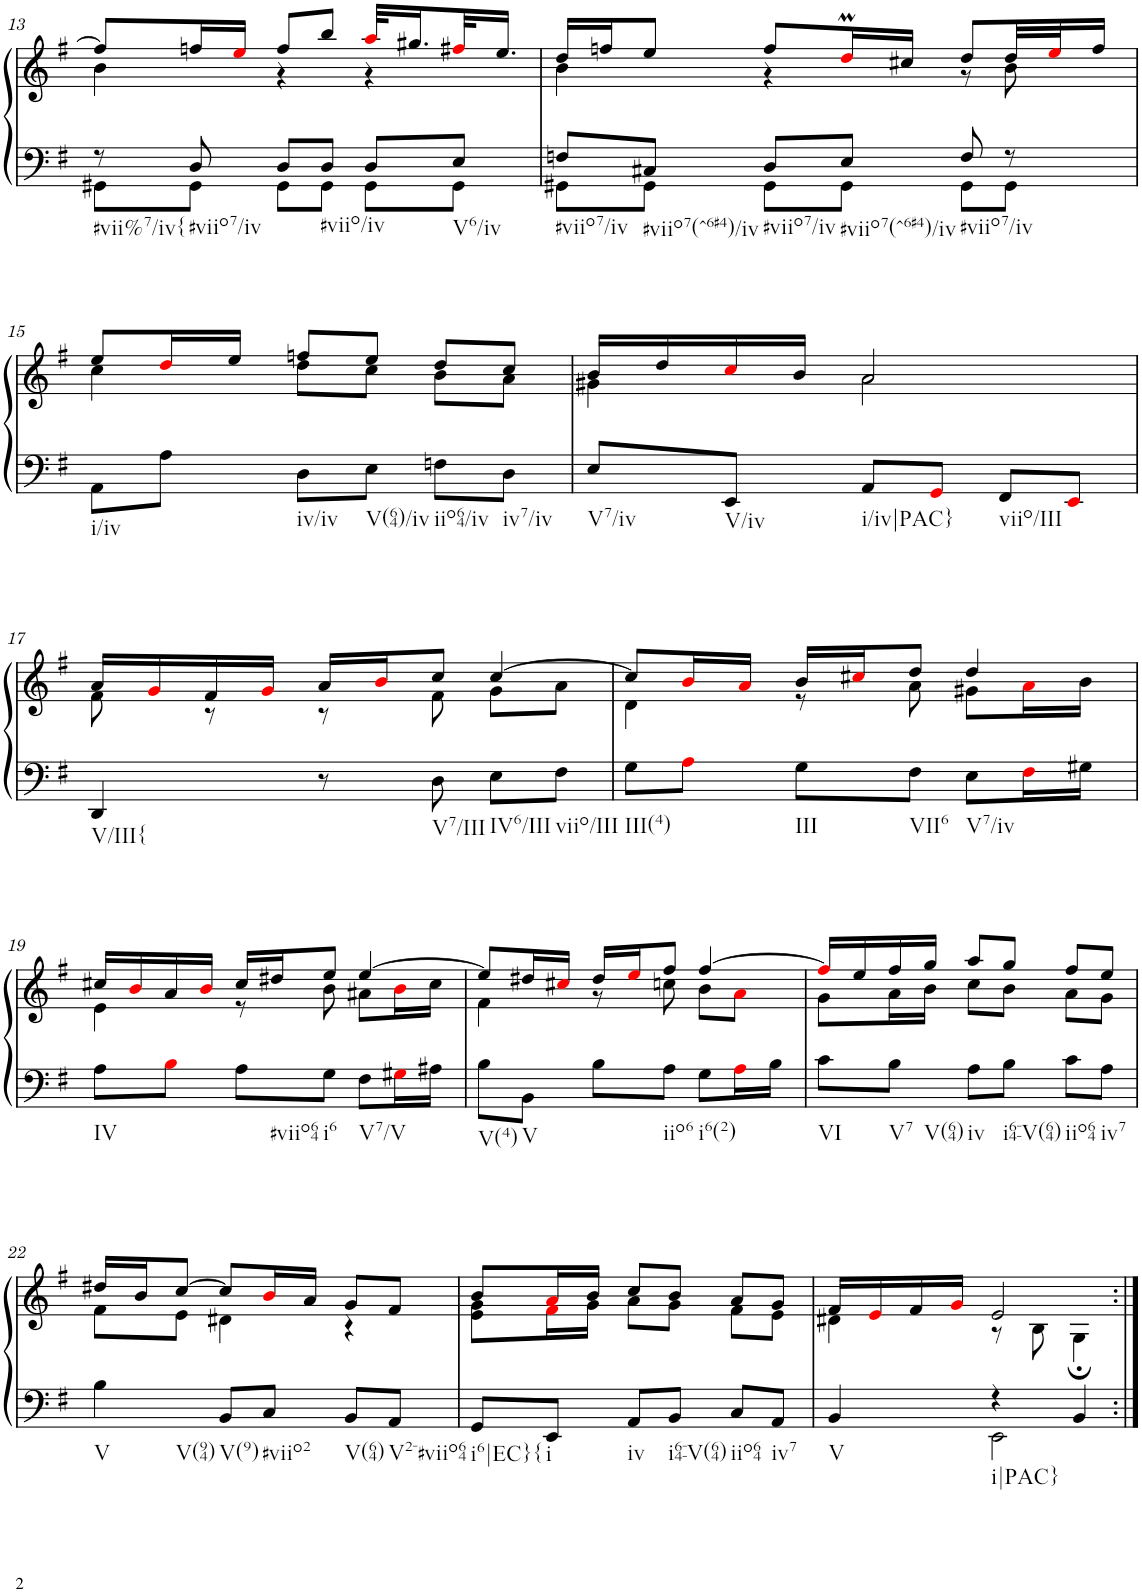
**kern	**kern
*part1	*part1
*staff2	*staff1
*I"unbenannt9	*
!!LO:PB:g=z
*clefF4	*clefG2
*k[f#]	*k[f#]
*M3/4	*M3/4
=13	=13
*^	*^
!LO:TX:b:t=#vii%7/iv{	!	!	!
8r	8GG#X\L	8ff#/L]	4b\
!LO:TX:b:t=#viio7/iv	!	!	!
8D/	8GG#\J	16ffn/L	.
.	.	16eei/JJ	.
8D/L	8GG#\L	8ff/L	4r
!LO:TX:b:t=#viio/iv	!	!	!
8D/J	8GG#\J	8bb/J	.
8D/L	8GG#\L	32aai/KLL	4r
.	.	16.gg#X/	.
!LO:TX:b:t=V6/iv	!	!	!
8E/J	8GG#\J	32ff#Xi/K	.
.	.	16.ee/JJ	.
=14	=14	=14	=14
!LO:TX:b:t=#viio7/iv	!	!	!
8Fn/L	8GG#X\L	16dd/LL	4b\
.	.	16ffn/J	.
!LO:TX:b:t=#viio7(^6#4)/iv	!	!	!
8C#X/J	8GG#\J	8ee/J	.
!LO:TX:b:t=#viio7/iv	!	!	!
8D/L	8GG#\L	8ff/L	4r
!LO:TX:b:t=#viio7(^6#4)/iv	!	!	!
8E/J	8GG#\J	16ddMi/L	.
.	.	16cc#X/JJ	.
!LO:TX:b:t=#viio7/iv	!	!	!
8F/	8GG#\L	8dd/L	8r
8r	8GG#\J	32dd/LL	8b\
.	.	32eei/J	.
.	.	16ff/JJ	.
!!LO:LB:g=z	!!
=15	=15	=15	=15
!LO:TX:b:t=i/iv	!	!	!
!LO:TX:b:t=iv/iv	!	!	!
!LO:TX:b:t=V(64)/iv	!	!	!
!LO:TX:b:t=iio64/iv	!	!	!
!LO:TX:b:t=iv7/iv	!	!	!
2.ryy	8AA\L	8ee/L	4cc\
.	8A\J	16ddi/L	.
.	.	16ee/JJ	.
.	8D\L	8ffn/L	8dd\L
.	8E\J	8ee/J	8cc\J
.	8Fn\L	8dd/L	8b\L
.	8D\J	8cc/J	8a\J
=16	=16	=16	=16
!LO:TX:b:t=V7/iv	!	!	!
*v	*v	*	*
8E/L	16b/LL	4g#X\
.	16dd/	.
!LO:TX:b:t=V/iv	!	!
8EE/J	16cci/	.
.	16b/JJ	.
!LO:TX:b:t=i/iv|PAC}	!	!
8AA/L	2a/	2a\
8GGi/J	.	.
!LO:TX:b:t=viio/III	!	!
8FF#/L	.	.
8EEi/J	.	.
!!LO:LB:g=z	!!
=17	=17	=17
!LO:TX:b:t=V/III{	!	!
4DD/	16a/LL	8f#\
.	16gi/	.
.	16f#/	8r
.	16gi/JJ	.
8r	16a/LL	8r
.	16bi/J	.
!LO:TX:b:t=V7/III	!	!
8D\	8cc/J	8f#\
!LO:TX:b:t=IV6/III	!	!
8E\L	[4cc/	8g\L
!LO:TX:b:t=viio/III	!	!
8F#\J	.	8a\J
=18	=18	=18
!LO:TX:b:t=III(4)	!	!
8G\L	8cc/L]	4d\
8Ai\J	16bi/L	.
.	16ai/JJ	.
!LO:TX:b:t=III	!	!
8G\L	16b/LL	8r
.	16cc#Xi/J	.
!LO:TX:b:t=VII6	!	!
8F#\J	8dd/J	8a\
!LO:TX:b:t=V7/iv	!	!
8E\L	4dd/	8g#X\L
16F#i\L	.	16ai\L
16G#X\JJ	.	16b\JJ
!!LO:LB:g=z	!!
=19	=19	=19
!LO:TX:b:t=IV	!	!
8A\L	16cc#X/LL	4e\
.	16bi/	.
8Bi\J	16a/	.
.	16bi/JJ	.
!LO:TX:b:t=#viio64	!	!
8A\L	16cc#/LL	8r
.	16dd#X/J	.
!LO:TX:b:t=i6	!	!
8G\J	8ee/J	8b\
!LO:TX:b:t=V7/V	!	!
8F#\L	[4ee/	8a#X\L
16G#Xi\L	.	16bi\L
16A#X\JJ	.	16cc#\JJ
=20	=20	=20
!LO:TX:b:t=V(4)	!	!
8B\L	8ee/L]	4f#\
!LO:TX:b:t=V	!	!
8BB\J	16dd#X/L	.
.	16cc#Xi/JJ	.
8B\L	16dd#/LL	8r
.	16eei/J	.
!LO:TX:b:t=iio6	!	!
8A\J	8ff#/J	8ccn\
!LO:TX:b:t=i6(2)	!	!
8G\L	[4ff#/	8b\L
16Ai\L	.	8ai\J
16B\JJ	.	.
=21	=21	=21
!LO:TX:b:t=VI	!	!
8c\L	16ff#i/LL]	8g\L
.	16ee/	.
!LO:TX:b:t=V7	!	!
!LO:TX:b:t=V(64)	!	!
8B\J	16ff#/	16a\L
.	16gg/JJ	16b\JJ
!LO:TX:b:t=iv	!	!
8A\L	8aa/L	8cc\L
!LO:TX:b:t=i64-V(64)	!	!
8B\J	8gg/J	8b\J
!LO:TX:b:t=iio64	!	!
8c\L	8ff#/L	8a\L
!LO:TX:b:t=iv7	!	!
8A\J	8ee/J	8g\J
!!LO:LB:g=z	!!
=22	=22	=22
*^	*	*
!LO:TX:b:t=V	!	!	!
!LO:TX:b:t=V(94)	!	!	!
4ryy	4B\	16dd#X/LL	8f#\L
.	.	16b/J	.
.	.	[8cc/J	8e\J
!LO:TX:b:t=V(9)	!	!	!
8BB/L	2ryy	8cc/L]	4d#X\
!LO:TX:b:t=#viio2	!	!	!
8C/J	.	16bi/L	.
.	.	16a/JJ	.
!LO:TX:b:t=V(64)	!	!	!
8BB/L	.	8g/L	4r
!LO:TX:b:t=V2-#viio64	!	!	!
8AA/J	.	8f#/J	.
*v	*v	*	*
=23	=23	=23
!LO:TX:b:t=i6|EC}{	!	!
8GG/L	8b/L	8e\ 8g\L
!LO:TX:b:t=i	!	!
8EE/J	16ai/L	16f#i\L
.	16b/JJ	16g\JJ
!LO:TX:b:t=iv	!	!
8AA/L	8cc/L	8a\L
!LO:TX:b:t=i64-V(64)	!	!
8BB/J	8b/J	8g\J
!LO:TX:b:t=iio64	!	!
8C/L	8a/L	8f#\L
!LO:TX:b:t=iv7	!	!
8AA/J	8g/J	8e\J
=24	=24	=24
*^	*	*
!LO:TX:b:t=V	!	!	!
4BB/	4ryy	16f#/LL	4d#X\
.	.	16ei/	.
.	.	16f#/	.
.	.	16gi/JJ	.
!LO:TX:b:t=i|PAC}	!	!	!
4r	2EE\	2e/	8r
.	.	.	8B\
4BB/	.	.	4G;\
*v	*v	*	*
*	*v	*v
=:|!	=:|!
*-	*-
